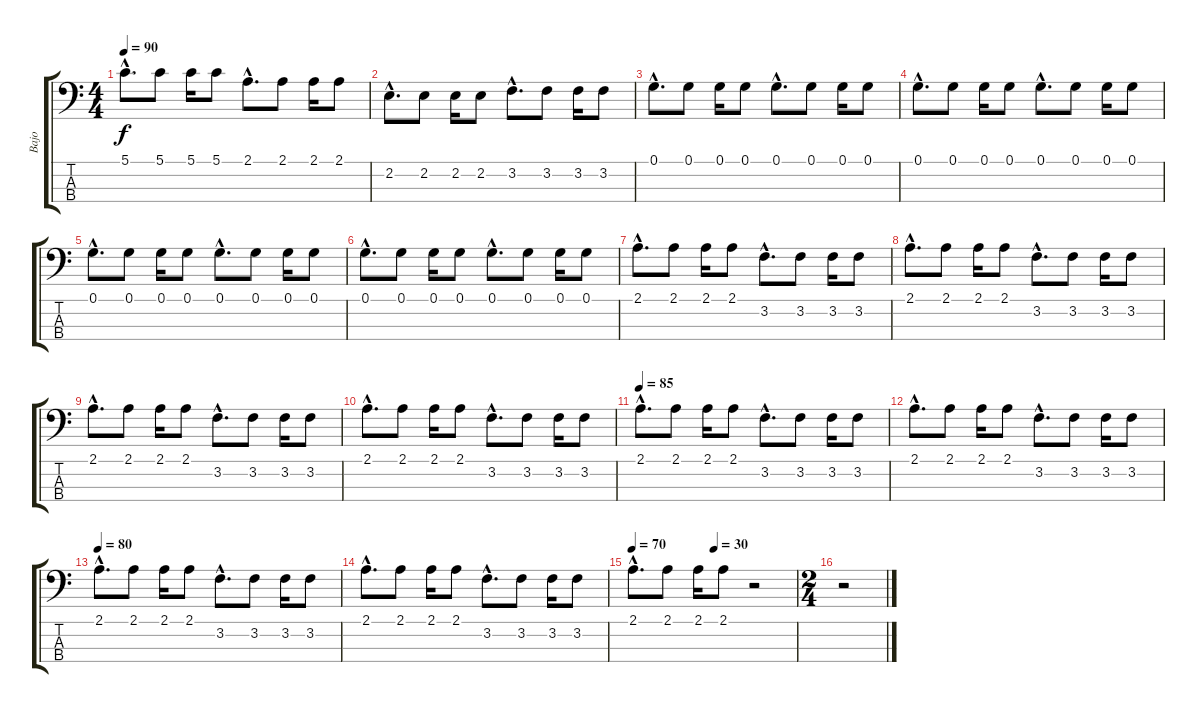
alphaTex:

\track ("Bajo" "Bajo") {instrument electricbassfinger}
\staff {score tabs}
\tuning (G2 D2 A1 E1) {hide}
\ts (4 4)
\tempo 90
\clef f4
\ks c
5.1{hac}.8{d dy f} 5.1.8 5.1.16 5.1.8 2.1{hac}.8{d} 2.1.8 2.1.16 2.1.8 |
2.2{hac}.8{d} 2.2.8 2.2.16 2.2.8 3.2{hac}.8{d} 3.2.8 3.2.16 3.2.8 |
0.1{hac}.8{d} 0.1.8 0.1.16 0.1.8 0.1{hac}.8{d} 0.1.8 0.1.16 0.1.8 |
0.1{hac}.8{d} 0.1.8 0.1.16 0.1.8 0.1{hac}.8{d} 0.1.8 0.1.16 0.1.8 |
0.1{hac}.8{d} 0.1.8 0.1.16 0.1.8 0.1{hac}.8{d} 0.1.8 0.1.16 0.1.8 |
0.1{hac}.8{d} 0.1.8 0.1.16 0.1.8 0.1{hac}.8{d} 0.1.8 0.1.16 0.1.8 |
2.1{hac}.8{d} 2.1.8 2.1.16 2.1.8 3.2{hac}.8{d} 3.2.8 3.2.16 3.2.8 |
2.1{hac}.8{d} 2.1.8 2.1.16 2.1.8 3.2{hac}.8{d} 3.2.8 3.2.16 3.2.8 |
2.1{hac}.8{d} 2.1.8 2.1.16 2.1.8 3.2{hac}.8{d} 3.2.8 3.2.16 3.2.8 |
2.1{hac}.8{d} 2.1.8 2.1.16 2.1.8 3.2{hac}.8{d} 3.2.8 3.2.16 3.2.8 |
\tempo 85
2.1{hac}.8{d} 2.1.8 2.1.16 2.1.8 3.2{hac}.8{d} 3.2.8 3.2.16 3.2.8 |
2.1{hac}.8{d} 2.1.8 2.1.16 2.1.8 3.2{hac}.8{d} 3.2.8 3.2.16 3.2.8 |
\tempo 80
2.1{hac}.8{d} 2.1.8 2.1.16 2.1.8 3.2{hac}.8{d} 3.2.8 3.2.16 3.2.8 |
2.1{hac}.8{d} 2.1.8 2.1.16 2.1.8 3.2{hac}.8{d} 3.2.8 3.2.16 3.2.8 |
\tempo 70
\tempo (30 0.5)
2.1{hac}.8{d} 2.1.8 2.1.16 2.1.8 r.2 |
\ts (2 4)
r.2
